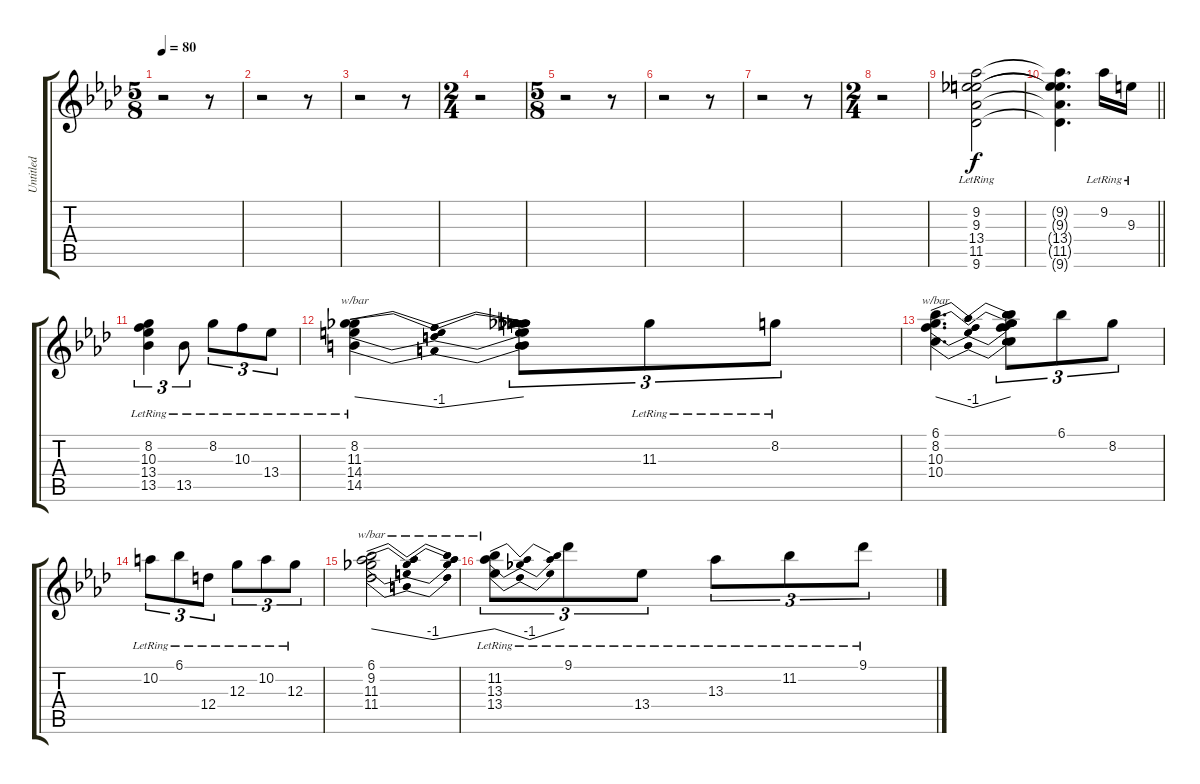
\track ("Untitled" "Untitled") {instrument electricguitarclean}
\staff {score tabs}
\tuning (E4 B3 G3 D3 A2 E2) {hide}
\ts (5 8)
\tempo 80
\clef g2
\ks ab
r.2{dy f} r.8 |
r.2 r.8 |
r.2 r.8 |
\ts (2 4)
r.2 |
\ts (5 8)
r.2 r.8 |
r.2 r.8 |
r.2 r.8 |
\ts (2 4)
r.2 |
(9.2{lr} 9.3{lr} 13.4{lr} 11.5{lr} 9.6{lr}).2 |
\barLineRight lightlight
(9.2{t} 9.3{t} 13.4{t} 11.5{t} 9.6{t}).4{d} 9.2{lr}.16 9.3{lr}.16 |
(8.2{lr} 10.3{lr} 13.4{lr} 13.5{lr}).4{tu (3 2)} 13.5{lr}.8{tu (3 2)} 8.2{lr}.8{tu (3 2)} 10.3{lr}.8{tu (3 2)} 13.4{lr}.8{tu (3 2)} |
(8.2{lr} 11.3{lr} 14.4{lr} 14.5{lr}).4{tbe (dip default 0 0 30 -4 60 0)} (8.2{t} 11.3{t} 14.4{t} 14.5{t}).8{tu (3 2)} 11.3{lr}.8{tu (3 2)} 8.2{lr}.8{tu (3 2)} |
(6.1 8.2 10.3 10.4).4{d tbe (dip default 0 0 30 -4 60 0)} (6.1{t} 8.2{t} 10.3{t} 10.4{t}).8{tu (3 2)} 6.1.8{tu (3 2)} 8.2.8{tu (3 2)} |
10.2{lr}.8{tu (3 2)} 6.1{lr}.8{tu (3 2)} 12.4{lr}.8{tu (3 2)} 12.3{lr}.8{tu (3 2)} 10.2{lr}.8{tu (3 2)} 12.3{lr}.8{tu (3 2)} |
(6.1 9.2 11.3 11.4).2{tbe (dip default 0 0 30 -4 60 0)} |
(11.2{lr} 13.3{lr} 13.4{lr}).8{tu (3 2) tbe (dip default 0 0 30 -4 60 0)} 9.1{lr}.8{tu (3 2)} 13.4{lr}.8{tu (3 2)} 13.3{lr}.8{tu (3 2)} 11.2{lr}.8{tu (3 2)} 9.1{lr}.8{tu (3 2)}
